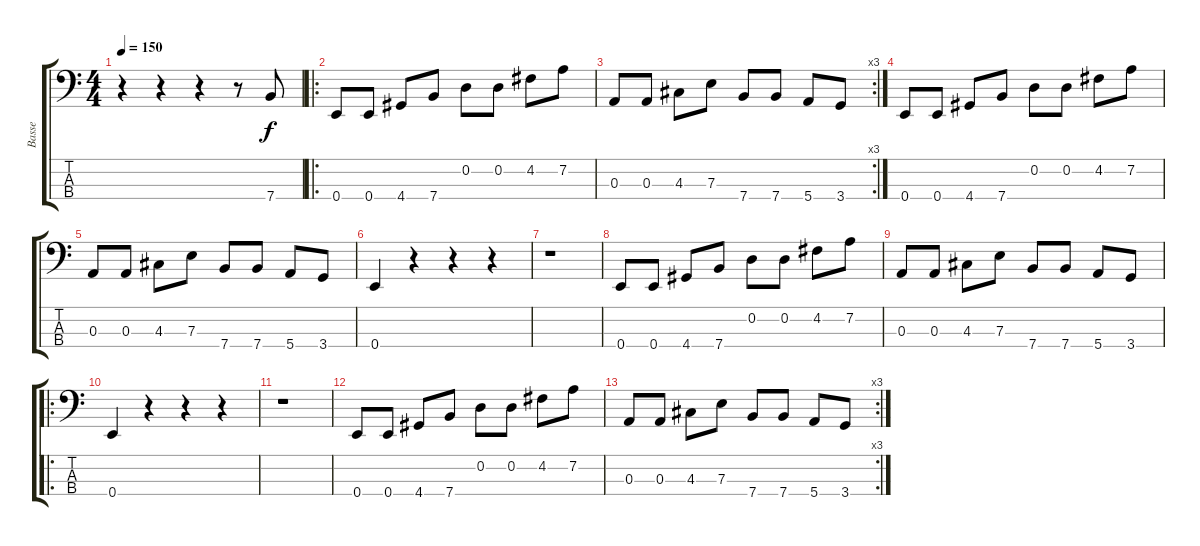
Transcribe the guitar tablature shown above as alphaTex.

\track ("Basse" "Basse") {instrument acousticguitarnylon}
\staff {score tabs}
\tuning (G2 D2 A1 E1) {hide}
\ts (4 4)
\tempo 150
\clef f4
\ks c
r.4{dy f instrument acousticguitarnylon} r.4 r.4 r.8 7.4.8 |
\ro
0.4.8 0.4.8 4.4.8 7.4.8 0.2.8 0.2.8 4.2.8 7.2.8 |
\rc 3
0.3.8 0.3.8 4.3.8 7.3.8 7.4.8 7.4.8 5.4.8 3.4.8 |
0.4.8 0.4.8 4.4.8 7.4.8 0.2.8 0.2.8 4.2.8 7.2.8 |
0.3.8 0.3.8 4.3.8 7.3.8 7.4.8 7.4.8 5.4.8 3.4.8 |
0.4.4 r.4 r.4 r.4 |
r.1 |
0.4.8 0.4.8 4.4.8 7.4.8 0.2.8 0.2.8 4.2.8 7.2.8 |
0.3.8 0.3.8 4.3.8 7.3.8 7.4.8 7.4.8 5.4.8 3.4.8 |
\ro
0.4.4 r.4 r.4 r.4 |
r.1 |
0.4.8 0.4.8 4.4.8 7.4.8 0.2.8 0.2.8 4.2.8 7.2.8 |
\rc 3
0.3.8 0.3.8 4.3.8 7.3.8 7.4.8 7.4.8 5.4.8 3.4.8
